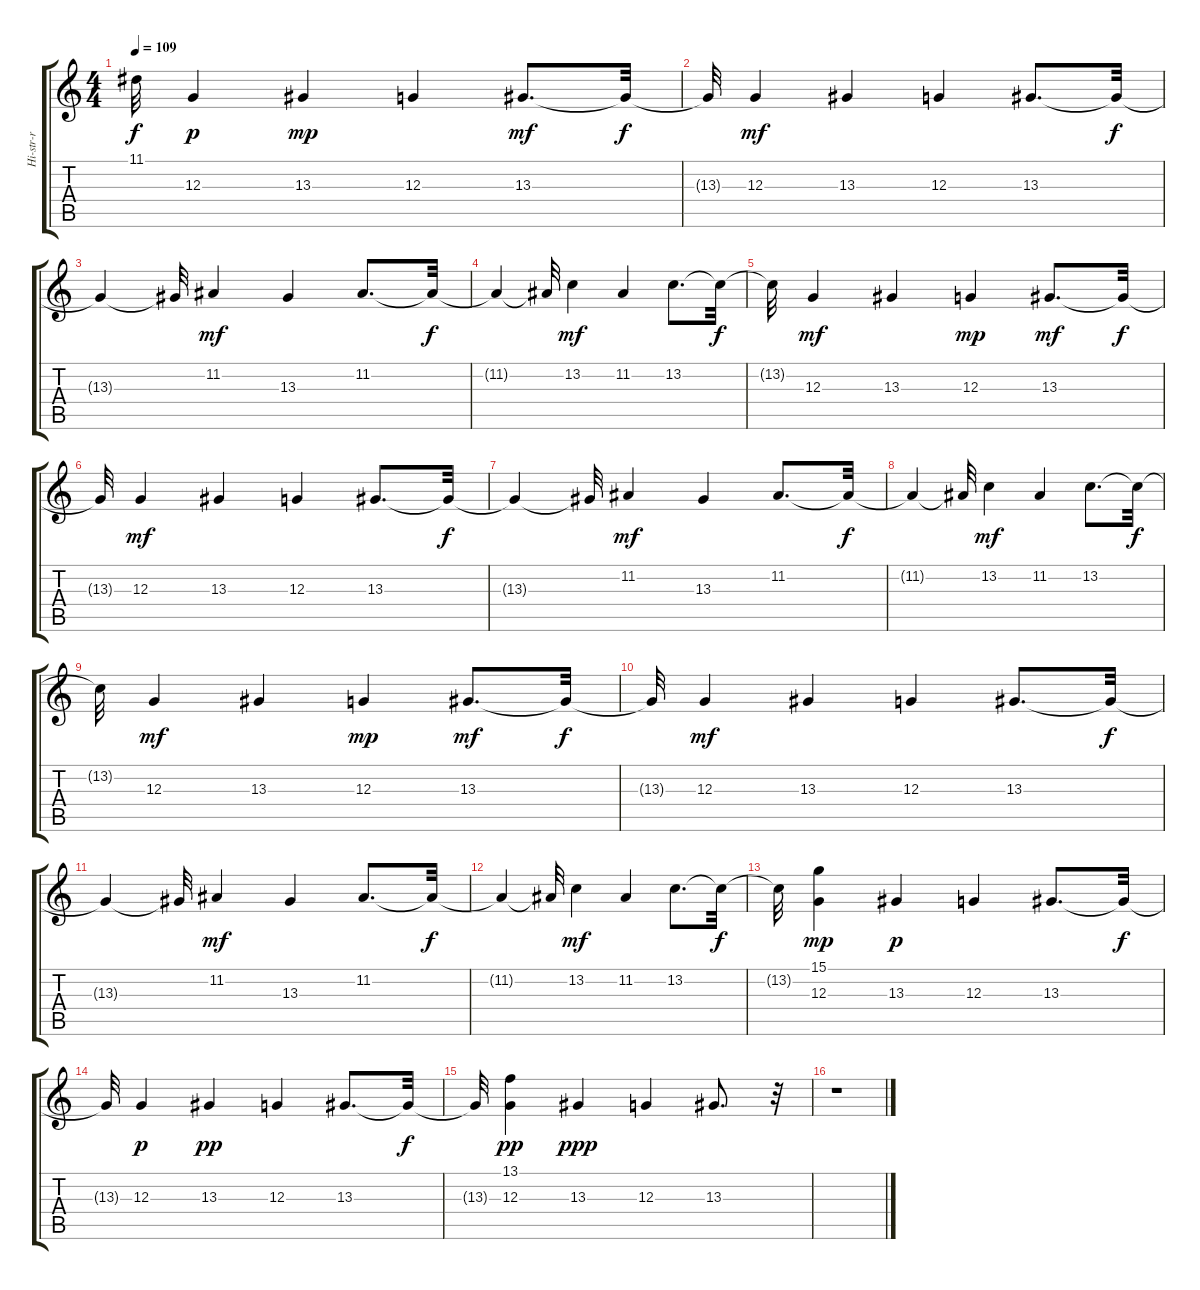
\track ("Hi-str-r" "Hi-str-r") {instrument stringensemble2}
\staff {score tabs}
\tuning (E4 B3 G3 D3 A2 E2) {hide}
\ts (4 4)
\tempo 109
\clef g2
\ks c
11.1{t}.32{dy f} 12.3.4{dy p} 13.3.4{dy mp} 12.3.4 13.3.8{d dy mf} 13.3{t}.32{dy f} |
13.3{t}.32 12.3.4{dy mf} 13.3.4 12.3.4 13.3.8{d} 13.3{t}.32{dy f} |
13.3{t}.4 13.3{t}.32 11.2.4{dy mf} 13.3.4 11.2.8{d} 11.2{t}.32{dy f} |
11.2{t}.4 11.2{t}.32 13.2.4{dy mf} 11.2.4 13.2.8{d} 13.2{t}.32{dy f} |
13.2{t}.32 12.3.4{dy mf} 13.3.4 12.3.4{dy mp} 13.3.8{d dy mf} 13.3{t}.32{dy f} |
13.3{t}.32 12.3.4{dy mf} 13.3.4 12.3.4 13.3.8{d} 13.3{t}.32{dy f} |
13.3{t}.4 13.3{t}.32 11.2.4{dy mf} 13.3.4 11.2.8{d} 11.2{t}.32{dy f} |
11.2{t}.4 11.2{t}.32 13.2.4{dy mf} 11.2.4 13.2.8{d} 13.2{t}.32{dy f} |
13.2{t}.32 12.3.4{dy mf} 13.3.4 12.3.4{dy mp} 13.3.8{d dy mf} 13.3{t}.32{dy f} |
13.3{t}.32 12.3.4{dy mf} 13.3.4 12.3.4 13.3.8{d} 13.3{t}.32{dy f} |
13.3{t}.4 13.3{t}.32 11.2.4{dy mf} 13.3.4 11.2.8{d} 11.2{t}.32{dy f} |
11.2{t}.4 11.2{t}.32 13.2.4{dy mf} 11.2.4 13.2.8{d} 13.2{t}.32{dy f} |
13.2{t}.32 (15.1 12.3).4{dy mp} 13.3.4{dy p} 12.3.4 13.3.8{d} 13.3{t}.32{dy f} |
13.3{t}.32 12.3.4{dy p} 13.3.4{dy pp} 12.3.4 13.3.8{d} 13.3{t}.32{dy f} |
13.3{t}.32 (13.1 12.3).4{dy pp} 13.3.4{dy ppp} 12.3.4 13.3.8{d} r.32 |
r.1
